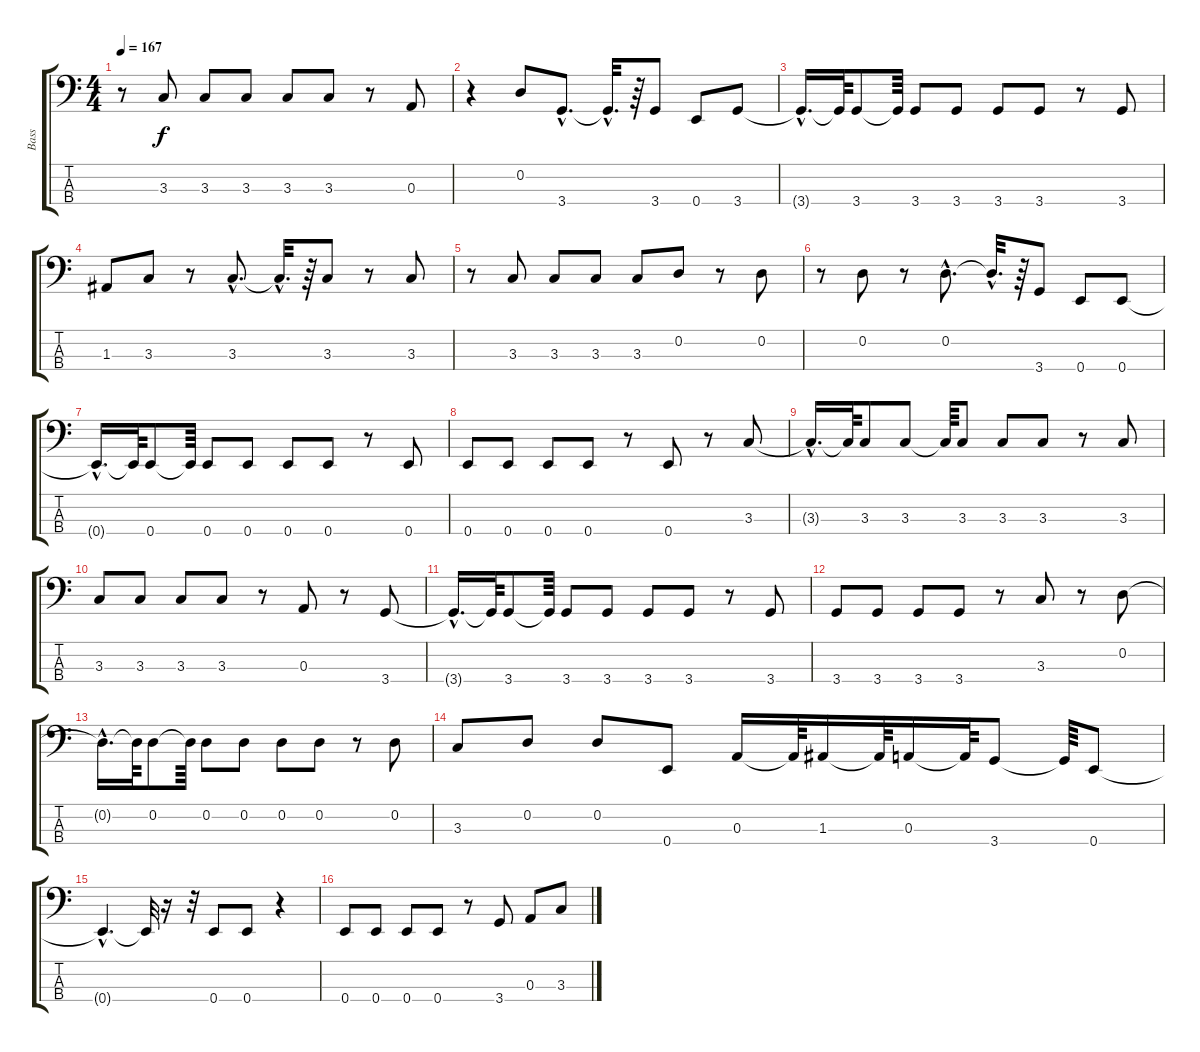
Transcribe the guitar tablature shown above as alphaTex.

\track ("Bass" "Bass") {instrument slapbass2}
\staff {score tabs}
\tuning (G2 D2 A1 E1) {hide}
\ts (4 4)
\tempo 167
\clef f4
\ks c
r.8{dy f} 3.3.8 3.3.8 3.3.8 3.3.8 3.3.8 r.8 0.3.8 |
r.4 0.2.8 3.4{hac}.8{d} 3.4{hac t}.32{d} r.64 3.4.8 0.4.8 3.4.8 |
3.4{hac t}.16{d} 3.4{t}.64 3.4.8 3.4{t}.64 3.4.8 3.4.8 3.4.8 3.4.8 r.8 3.4.8 |
1.3.8 3.3.8 r.8 3.3{hac}.8{d} 3.3{hac t}.32{d} r.64 3.3.8 r.8 3.3.8 |
r.8 3.3.8 3.3.8 3.3.8 3.3.8 0.2.8 r.8 0.2.8 |
r.8 0.2.8 r.8 0.2{hac}.8{d} 0.2{hac t}.32{d} r.64 3.4.8 0.4.8 0.4.8 |
0.4{hac t}.16{d} 0.4{t}.64 0.4.8 0.4{t}.64 0.4.8 0.4.8 0.4.8 0.4.8 r.8 0.4.8 |
0.4.8 0.4.8 0.4.8 0.4.8 r.8 0.4.8 r.8 3.3.8 |
3.3{hac t}.16{d} 3.3{t}.64 3.3.8 3.3.8 3.3{t}.64 3.3.8 3.3.8 3.3.8 r.8 3.3.8 |
3.3.8 3.3.8 3.3.8 3.3.8 r.8 0.3.8 r.8 3.4.8 |
3.4{hac t}.16{d} 3.4{t}.64 3.4.8 3.4{t}.64 3.4.8 3.4.8 3.4.8 3.4.8 r.8 3.4.8 |
3.4.8 3.4.8 3.4.8 3.4.8 r.8 3.3.8 r.8 0.2.8 |
0.2{hac t}.16{d} 0.2{t}.64 0.2.8 0.2{t}.64 0.2.8 0.2.8 0.2.8 0.2.8 r.8 0.2.8 |
3.3.8 0.2.8 0.2.8 0.4.8 0.3.16 0.3{t}.64 1.3.16 1.3{t}.64 0.3.16 0.3{t}.64 3.4.8 3.4{t}.64 0.4.8 |
0.4{hac t}.4{d} 0.4{t}.32 r.16 r.32 0.4.8 0.4.8 r.4 |
0.4.8 0.4.8 0.4.8 0.4.8 r.8 3.4.8 0.3.8 3.3.8
